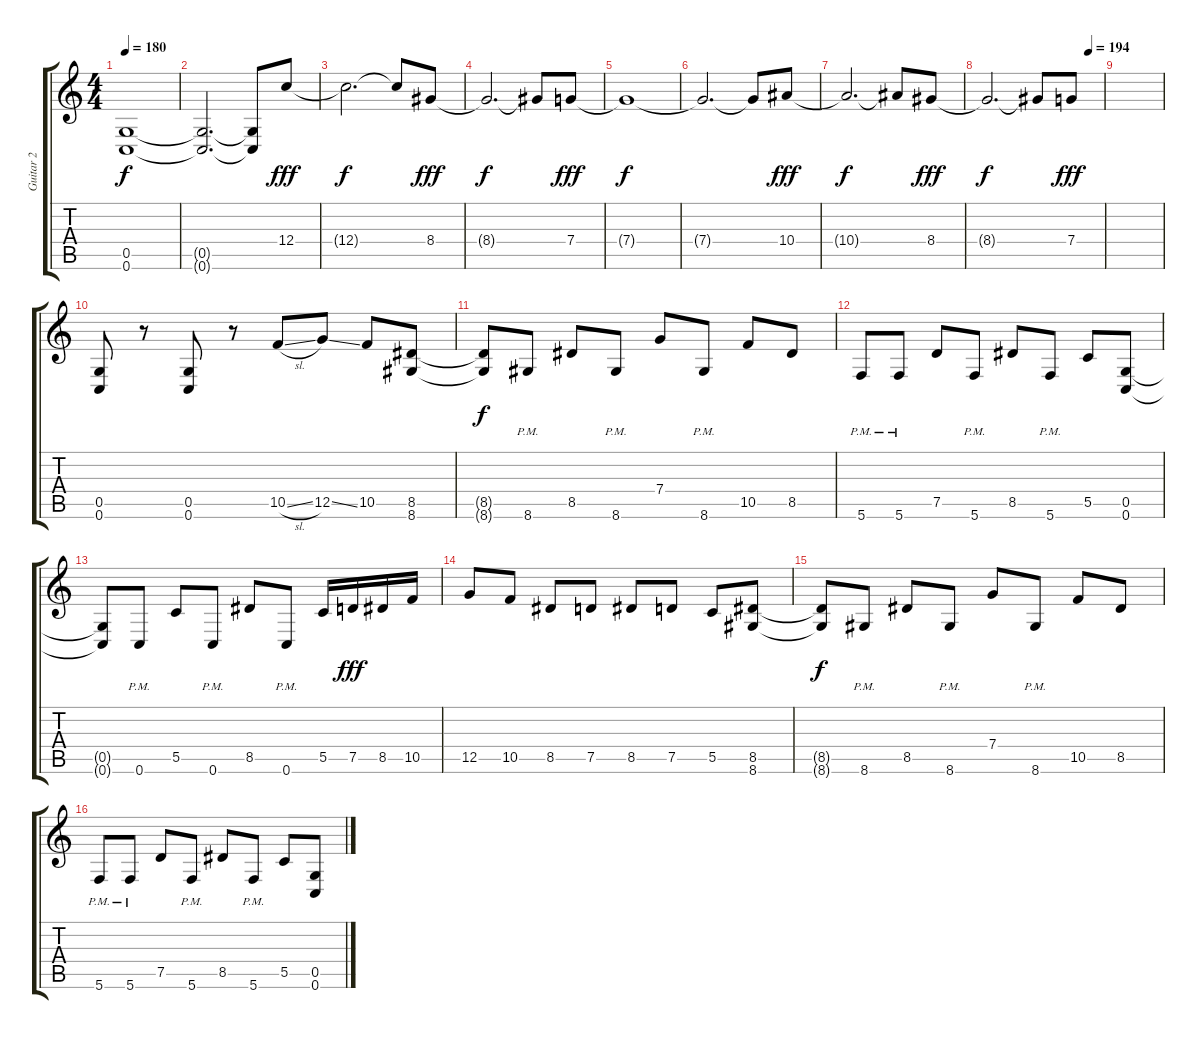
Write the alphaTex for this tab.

\track ("Guitar 2" "Guitar 2") {instrument distortionguitar}
\staff {score tabs}
\tuning (D4 A3 F3 C3 G2 C2) {hide}
\ts (4 4)
\tempo 180
\clef g2
\ks c
(0.5{t} 0.6{t}).1{dy f} |
(0.5{t} 0.6{t}).2{d} (0.5{t} 0.6{t}).8 12.4.8{dy fff} |
12.4{t}.2{d dy f} 12.4{t}.8 8.4.8{dy fff} |
8.4{t}.2{d dy f} 8.4{t}.8 7.4.8{dy fff} |
7.4{t}.1{dy f} |
7.4{t}.2{d} 7.4{t}.8 10.4.8{dy fff} |
10.4{t}.2{d dy f} 10.4{t}.8 8.4.8{dy fff} |
\tempo (194 0.875)
8.4{t}.2{d dy f} 8.4{t}.8 7.4.8{dy fff} |
|
(0.5 0.6).8 r.8 (0.5 0.6).8 r.8 10.5{sl}.8 12.5{ss}.8 10.5.8 (8.5 8.6).8 |
(8.5{t} 8.6{t}).8{dy f} 8.6{pm}.8 8.5.8 8.6{pm}.8 7.4.8 8.6{pm}.8 10.5.8 8.5.8 |
5.6{pm}.8 5.6{pm}.8 7.5.8 5.6{pm}.8 8.5.8 5.6{pm}.8 5.5.8 (0.5 0.6).8 |
(0.5{t} 0.6{t}).8 0.6{pm}.8 5.5.8 0.6{pm}.8 8.5.8 0.6{pm}.8 5.5.16 7.5.16{dy fff} 8.5.16 10.5.16 |
12.5.8 10.5.8 8.5.8 7.5.8 8.5.8 7.5.8 5.5.8 (8.5 8.6).8 |
(8.5{t} 8.6{t}).8{dy f} 8.6{pm}.8 8.5.8 8.6{pm}.8 7.4.8 8.6{pm}.8 10.5.8 8.5.8 |
5.6{pm}.8 5.6{pm}.8 7.5.8 5.6{pm}.8 8.5.8 5.6{pm}.8 5.5.8 (0.5 0.6).8
